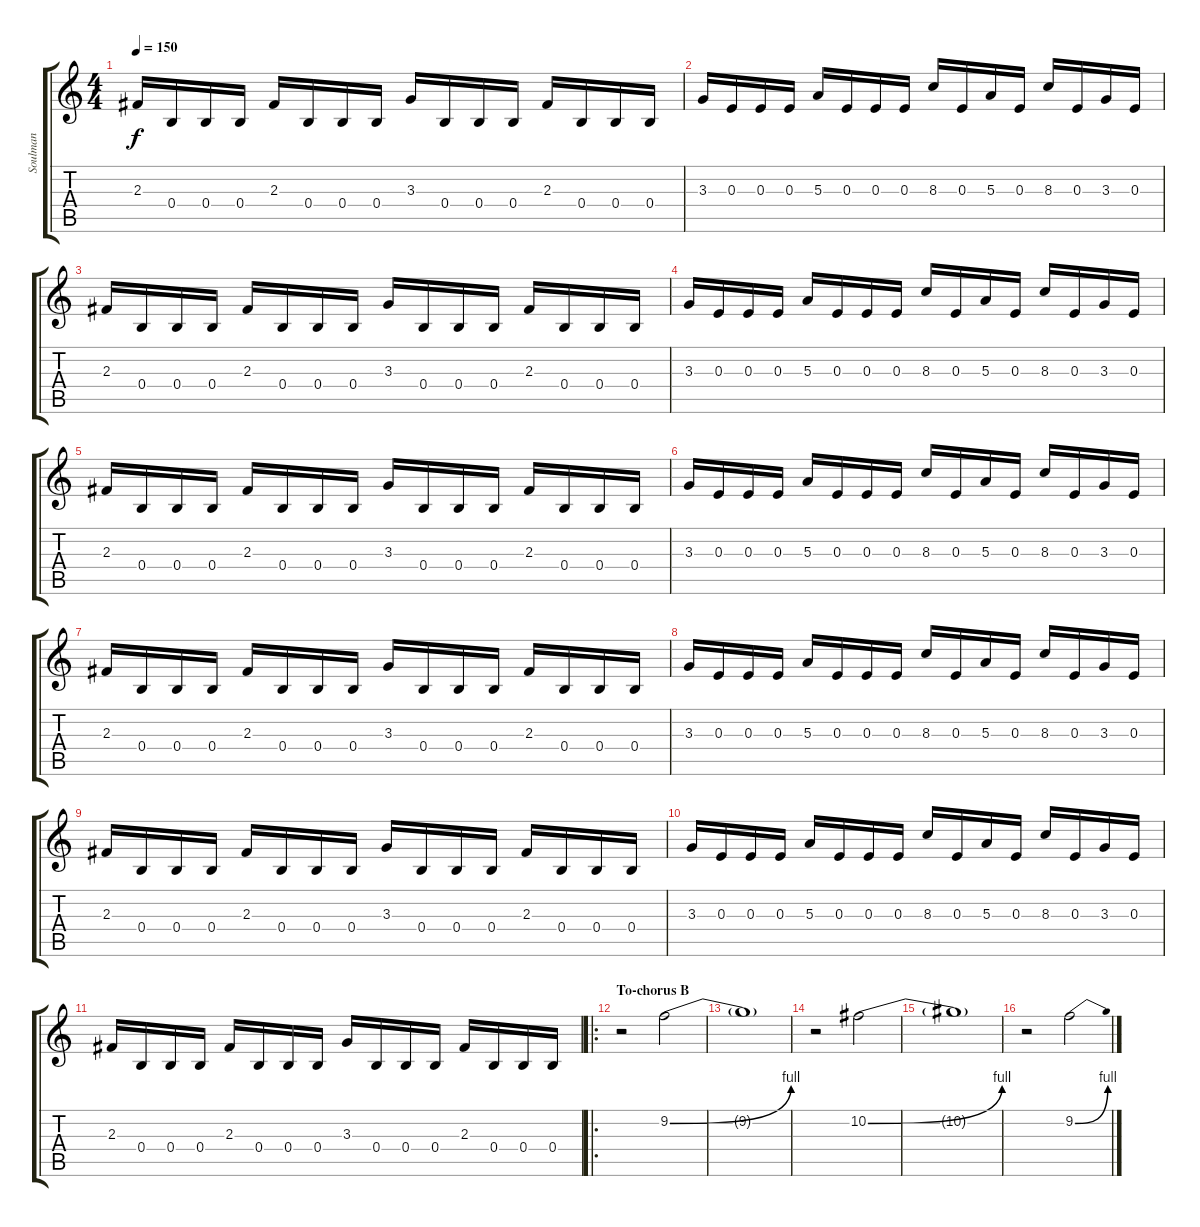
\track ("Soulman" "Soulman") {instrument distortionguitar}
\staff {score tabs}
\tuning (Db4 Ab3 E3 B2 Gb2 Db2) {hide}
\ts (4 4)
\tempo 150
\clef g2
\ks c
2.3.16{dy f} 0.4.16 0.4.16 0.4.16 2.3.16 0.4.16 0.4.16 0.4.16 3.3.16 0.4.16 0.4.16 0.4.16 2.3.16 0.4.16 0.4.16 0.4.16 |
3.3.16 0.3.16 0.3.16 0.3.16 5.3.16 0.3.16 0.3.16 0.3.16 8.3.16 0.3.16 5.3.16 0.3.16 8.3.16 0.3.16 3.3.16 0.3.16 |
2.3.16 0.4.16 0.4.16 0.4.16 2.3.16 0.4.16 0.4.16 0.4.16 3.3.16 0.4.16 0.4.16 0.4.16 2.3.16 0.4.16 0.4.16 0.4.16 |
3.3.16 0.3.16 0.3.16 0.3.16 5.3.16 0.3.16 0.3.16 0.3.16 8.3.16 0.3.16 5.3.16 0.3.16 8.3.16 0.3.16 3.3.16 0.3.16 |
2.3.16 0.4.16 0.4.16 0.4.16 2.3.16 0.4.16 0.4.16 0.4.16 3.3.16 0.4.16 0.4.16 0.4.16 2.3.16 0.4.16 0.4.16 0.4.16 |
3.3.16 0.3.16 0.3.16 0.3.16 5.3.16 0.3.16 0.3.16 0.3.16 8.3.16 0.3.16 5.3.16 0.3.16 8.3.16 0.3.16 3.3.16 0.3.16 |
2.3.16 0.4.16 0.4.16 0.4.16 2.3.16 0.4.16 0.4.16 0.4.16 3.3.16 0.4.16 0.4.16 0.4.16 2.3.16 0.4.16 0.4.16 0.4.16 |
3.3.16 0.3.16 0.3.16 0.3.16 5.3.16 0.3.16 0.3.16 0.3.16 8.3.16 0.3.16 5.3.16 0.3.16 8.3.16 0.3.16 3.3.16 0.3.16 |
2.3.16 0.4.16 0.4.16 0.4.16 2.3.16 0.4.16 0.4.16 0.4.16 3.3.16 0.4.16 0.4.16 0.4.16 2.3.16 0.4.16 0.4.16 0.4.16 |
3.3.16 0.3.16 0.3.16 0.3.16 5.3.16 0.3.16 0.3.16 0.3.16 8.3.16 0.3.16 5.3.16 0.3.16 8.3.16 0.3.16 3.3.16 0.3.16 |
2.3.16 0.4.16 0.4.16 0.4.16 2.3.16 0.4.16 0.4.16 0.4.16 3.3.16 0.4.16 0.4.16 0.4.16 2.3.16 0.4.16 0.4.16 0.4.16 |
\ro
\section ("" "To-chorus B")
r.2 9.2{be (bend 0 0 60 4)}.2 |
9.2{t}.1 |
r.2 10.2{be (bend 0 0 60 4)}.2 |
10.2{t}.1 |
r.2 9.2{be (bend 0 0 60 4)}.2
